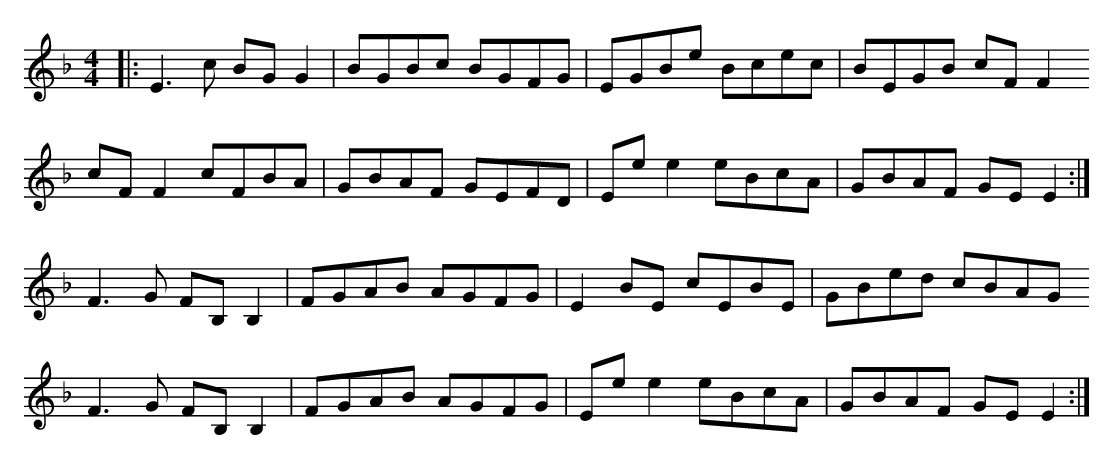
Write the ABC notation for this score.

X:1
M:4/4
K:F
|:E3 c BG G2|BGBc BGFG|EGBe Bcec|BEGB cF F2
cF F2 cFBA|GBAF GEFD|Ee e2 eBcA|GBAF GE E2:|
F3 G FB, B,2|FGAB AGFG|E2 BE cEBE|GBed cBAG
F3 G FB, B,2|FGAB AGFG|Ee e2 eBcA|GBAF GE E2:|
